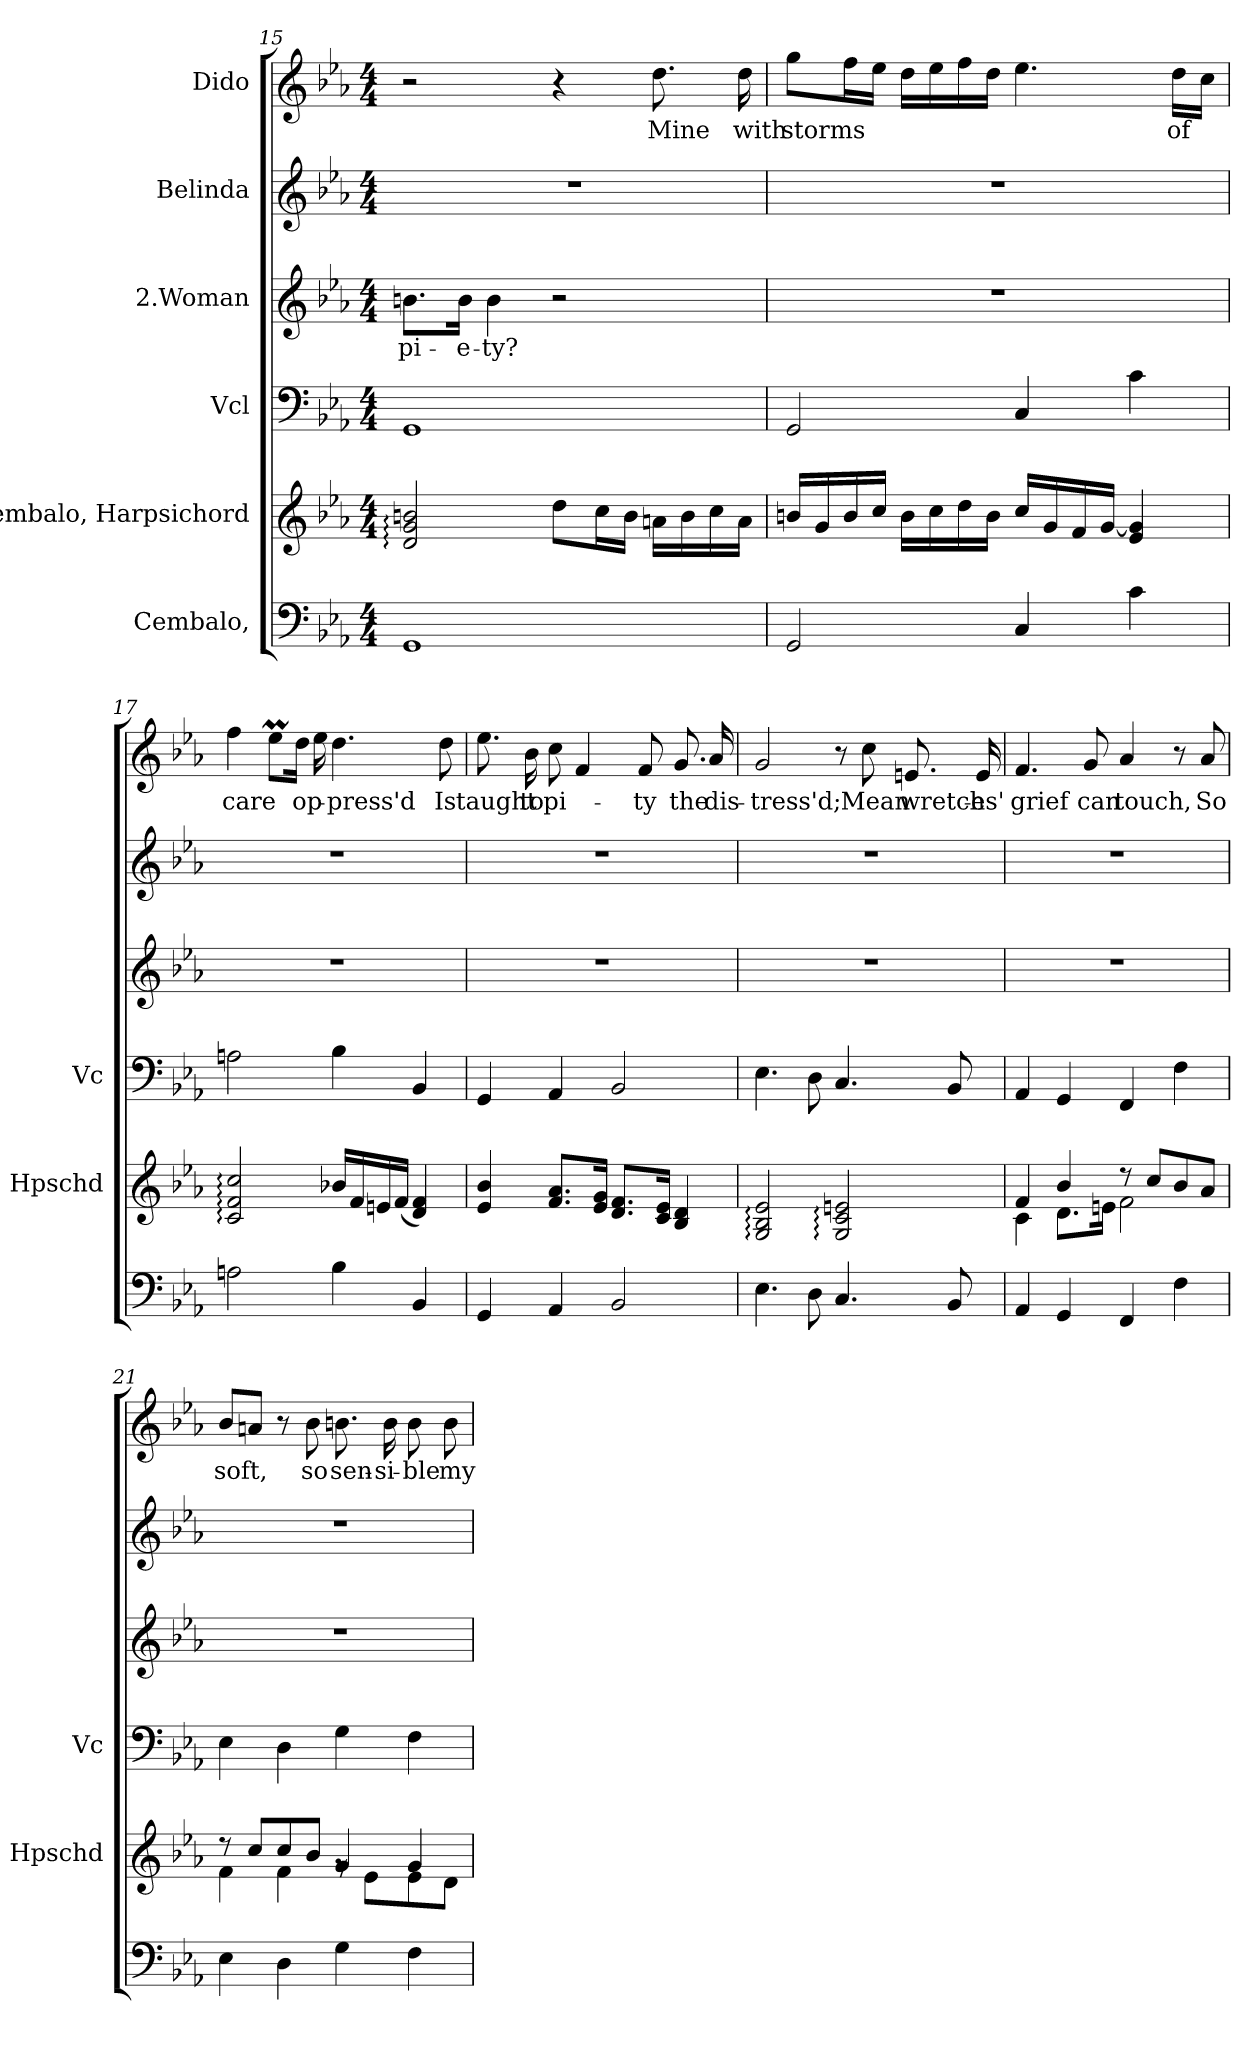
**kern	**kern	**kern	**kern	**text	**kern	**kern	**text
*part6	*part5	*part4	*part3	*part3	*part2	*part1	*part1
*staff6	*staff5	*staff4	*staff3	*staff3	*staff2	*staff1	*staff1
*I"Cembalo,	*I"Cembalo, Harpsichord	*I"Vcl	*I"2.Woman	*	*I"Belinda	*I"Dido	*
*	*I'Hpschd	*I'Vc	*	*	*	*	*
*clefF4	*clefG2	*clefF4	*clefG2	*	*clefG2	*clefG2	*
*k[b-e-a-]	*k[b-e-a-]	*k[b-e-a-]	*k[b-e-a-]	*	*k[b-e-a-]	*k[b-e-a-]	*
*M4/4	*M4/4	*M4/4	*M4/4	*	*M4/4	*M4/4	*
=15	=15	=15	=15	=15	=15	=15	=15
!	!	!	!	!LO:LY:b	!	!	!
1GG	2d/: 2g/: 2bn/:	1GG	8.bn\L	pi-	1r	2r	.
!	!	!	!	!LO:LY:b	!	!	!
.	.	.	16b\Jk	-e-	.	.	.
!	!	!	!	!LO:LY:b	!	!	!
.	.	.	4b\	-ty?	.	.	.
.	8dd\L	.	2r	.	.	4r	.
.	16cc\L	.	.	.	.	.	.
.	16b\JJ	.	.	.	.	.	.
!	!	!	!	!	!	!	!LO:LY:b
.	16an\LL	.	.	.	.	8.dd\	Mine
.	16b\	.	.	.	.	.	.
.	16cc\	.	.	.	.	.	.
!	!	!	!	!	!	!	!LO:LY:b
.	16a\JJ	.	.	.	.	16dd\	with
=16	=16	=16	=16	=16	=16	=16	=16
!	!	!	!	!	!	!	!LO:LY:b
2GG/	16bn/LL	2GG/	1r	.	1r	8gg\L	storms
.	16g/	.	.	.	.	.	.
.	16b/	.	.	.	.	16ff\L	.
.	16cc/JJ	.	.	.	.	16ee-\JJ	.
.	16b\LL	.	.	.	.	16dd\LL	.
.	16cc\	.	.	.	.	16ee-\	.
.	16dd\	.	.	.	.	16ff\	.
.	16b\JJ	.	.	.	.	16dd\JJ	.
4C/	16cc/LL	4C/	.	.	.	4.ee-\	.
.	16g/	.	.	.	.	.	.
.	16f/	.	.	.	.	.	.
.	[16g/JJ	.	.	.	.	.	.
4c\	4e-/ 4g/]	4c\	.	.	.	.	.
!	!	!	!	!	!	!	!LO:LY:b
.	.	.	.	.	.	16dd\LL	of
.	.	.	.	.	.	16cc\JJ	.
!!LO:LB:g=z
=17	=17	=17	=17	=17	=17	=17	=17
!	!	!	!	!	!	!	!LO:LY:b
2An\	2c/: 2f/: 2cc/:	2An\	1r	.	1r	4ff\	care
.	.	.	.	.	.	8ee-M\L	.
.	.	.	.	.	.	16dd\Jk	.
!	!	!	!	!	!	!	!LO:LY:b
.	.	.	.	.	.	16ee-\	op-
!	!	!	!	!	!	!	!LO:LY:b
4B-\	16b-X/LL	4B-\	.	.	.	4.dd\	-press'd
.	16f/	.	.	.	.	.	.
.	16en/	.	.	.	.	.	.
.	(>16f/JJ	.	.	.	.	.	.
4BB-/	4d/ 4f/)	4BB-/	.	.	.	.	.
!	!	!	!	!	!	!	!LO:LY:b
.	.	.	.	.	.	8dd\	Is
=18	=18	=18	=18	=18	=18	=18	=18
!	!	!	!	!	!	!	!LO:LY:b
4GG/	4e-/ 4b-/	4GG/	1r	.	1r	8.ee-\	taught
!	!	!	!	!	!	!	!LO:LY:b
.	.	.	.	.	.	16b-\	to
!	!	!	!	!	!	!	!LO:LY:b
4AA-/	8.f/ 8.a-/L	4AA-/	.	.	.	8cc\	pi-
.	.	.	.	.	.	4f/	.
.	16e-/ 16g/Jk	.	.	.	.	.	.
2BB-/	8.d/ 8.f/L	2BB-/	.	.	.	.	.
!	!	!	!	!	!	!	!LO:LY:b
.	.	.	.	.	.	8f/	-ty
.	16c/ 16e-/Jk	.	.	.	.	.	.
!	!	!	!	!	!	!	!LO:LY:b
.	4B-/ 4d/	.	.	.	.	8.g/	the
!	!	!	!	!	!	!	!LO:LY:b
.	.	.	.	.	.	16a-/	dis-
=19	=19	=19	=19	=19	=19	=19	=19
!	!	!	!	!	!	!	!LO:LY:b
4.E-\	2G/: 2B-/: 2e-/:	4.E-\	1r	.	1r	2g/	-tress'd;
8D\	.	8D\	.	.	.	.	.
4.C/	2G/: 2c/: 2en/:	4.C/	.	.	.	8r	.
!	!	!	!	!	!	!	!LO:LY:b
.	.	.	.	.	.	8cc\	Mean
!	!	!	!	!	!	!	!LO:LY:b
.	.	.	.	.	.	8.en/	wretch-
8BB-/	.	8BB-/	.	.	.	.	.
!	!	!	!	!	!	!	!LO:LY:b
.	.	.	.	.	.	16e/	-es'
!!LO:PB:g=z
=20	=20	=20	=20	=20	=20	=20	=20
*	*^	*	*	*	*	*	*
!	!	!	!	!	!	!	!	!LO:LY:b
4AA-/	4f/	4c\	4AA-/	1r	.	1r	4.f/	grief
4GG/	4b-/	8.d\L	4GG/	.	.	.	.	.
!	!	!	!	!	!	!	!	!LO:LY:b
.	.	.	.	.	.	.	8g/	can
.	.	16en\Jk	.	.	.	.	.	.
!	!	!	!	!	!	!	!	!LO:LY:b
4FF/	8r	2f\	4FF/	.	.	.	4a-/	touch,
.	8cc/L	.	.	.	.	.	.	.
4F\	8b-/	.	4F\	.	.	.	8r	.
!	!	!	!	!	!	!	!	!LO:LY:b
.	8a-/J	.	.	.	.	.	8a-/	So
=21	=21	=21	=21	=21	=21	=21	=21	=21
!	!	!	!	!	!	!	!	!LO:LY:b
4E-\	8r	4f\	4E-\	1r	.	1r	8b-/L	soft,
.	8cc/L	.	.	.	.	.	8an/J	.
4D\	8cc/	4f\	4D\	.	.	.	8r	.
!	!	!	!	!	!	!	!	!LO:LY:b
.	8b-/J	.	.	.	.	.	8b-\	so
!	!	!	!	!	!	!	!	!LO:LY:b
4G\	4g/	8rg	4G\	.	.	.	8.bn\	sen-
.	.	8e-\L	.	.	.	.	.	.
!	!	!	!	!	!	!	!	!LO:LY:b
.	.	.	.	.	.	.	16b\	-si-
!	!	!	!	!	!	!	!	!LO:LY:b
4F\	4g/	8e-\	4F\	.	.	.	8b\	-ble
!	!	!	!	!	!	!	!	!LO:LY:b
.	.	8d\J	.	.	.	.	8b\	my
*	*v	*v	*	*	*	*	*	*
=	=	=	=	=	=	=	=
*-	*-	*-	*-	*-	*-	*-	*-
